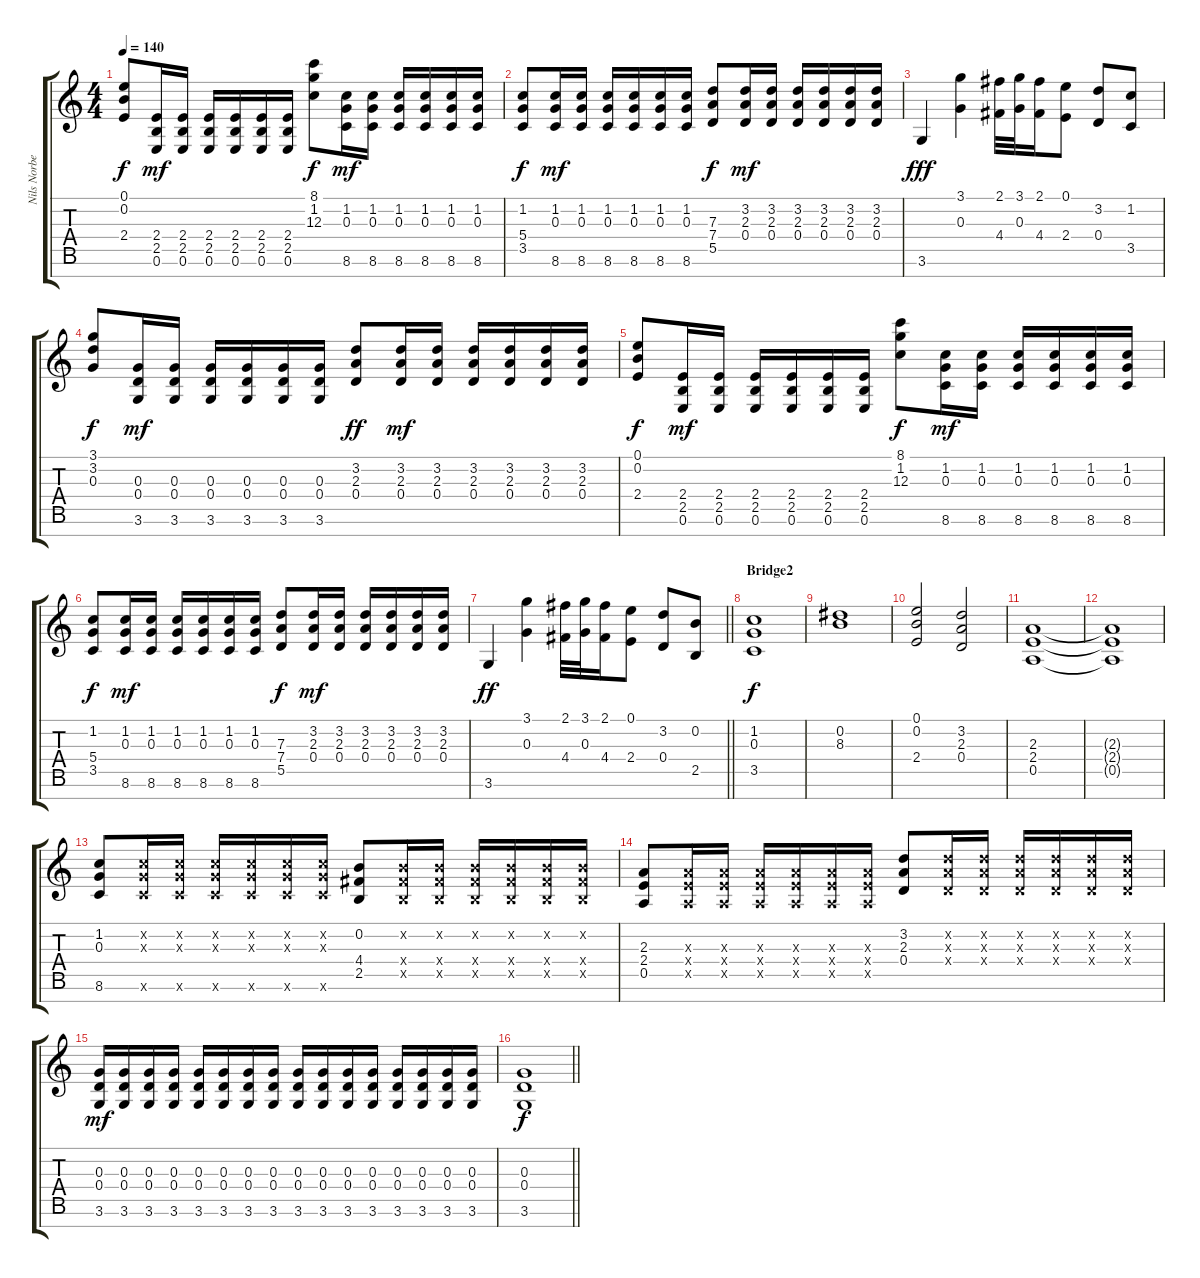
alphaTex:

\track ("Nils Norberg" "Nils Norbe") {instrument distortionguitar}
\staff {score tabs}
\tuning (E4 B3 G3 D3 A2 E2 B1) {hide}
\ts (4 4)
\tempo 140
\clef g2
\ks c
(0.1 0.2 2.4).8{dy f} (2.4 2.5 0.6).16{dy mf} (2.4 2.5 0.6).16 (2.4 2.5 0.6).16 (2.4 2.5 0.6).16 (2.4 2.5 0.6).16 (2.4 2.5 0.6).16 (8.1 1.2 12.3).8{dy f} (1.2 0.3 8.6).16{dy mf} (1.2 0.3 8.6).16 (1.2 0.3 8.6).16 (1.2 0.3 8.6).16 (1.2 0.3 8.6).16 (1.2 0.3 8.6).16 |
(1.2 5.4 3.5).8{dy f} (1.2 0.3 8.6).16{dy mf} (1.2 0.3 8.6).16 (1.2 0.3 8.6).16 (1.2 0.3 8.6).16 (1.2 0.3 8.6).16 (1.2 0.3 8.6).16 (7.3 7.4 5.5).8{dy f} (3.2 2.3 0.4).16{dy mf} (3.2 2.3 0.4).16 (3.2 2.3 0.4).16 (3.2 2.3 0.4).16 (3.2 2.3 0.4).16 (3.2 2.3 0.4).16 |
3.6.4{dy fff} (3.1 0.3).4 (2.1 4.4).32 (3.1 0.3).32 (2.1 4.4).16 (0.1 2.4).8 (3.2 0.4).8 (1.2 3.5).8 |
(3.1 3.2 0.3).8{dy f} (0.3 0.4 3.6).16{dy mf} (0.3 0.4 3.6).16 (0.3 0.4 3.6).16 (0.3 0.4 3.6).16 (0.3 0.4 3.6).16 (0.3 0.4 3.6).16 (3.2 2.3 0.4).8{dy ff} (3.2 2.3 0.4).16{dy mf} (3.2 2.3 0.4).16 (3.2 2.3 0.4).16 (3.2 2.3 0.4).16 (3.2 2.3 0.4).16 (3.2 2.3 0.4).16 |
(0.1 0.2 2.4).8{dy f} (2.4 2.5 0.6).16{dy mf} (2.4 2.5 0.6).16 (2.4 2.5 0.6).16 (2.4 2.5 0.6).16 (2.4 2.5 0.6).16 (2.4 2.5 0.6).16 (8.1 1.2 12.3).8{dy f} (1.2 0.3 8.6).16{dy mf} (1.2 0.3 8.6).16 (1.2 0.3 8.6).16 (1.2 0.3 8.6).16 (1.2 0.3 8.6).16 (1.2 0.3 8.6).16 |
(1.2 5.4 3.5).8{dy f} (1.2 0.3 8.6).16{dy mf} (1.2 0.3 8.6).16 (1.2 0.3 8.6).16 (1.2 0.3 8.6).16 (1.2 0.3 8.6).16 (1.2 0.3 8.6).16 (7.3 7.4 5.5).8{dy f} (3.2 2.3 0.4).16{dy mf} (3.2 2.3 0.4).16 (3.2 2.3 0.4).16 (3.2 2.3 0.4).16 (3.2 2.3 0.4).16 (3.2 2.3 0.4).16 |
\barLineRight lightlight
3.6.4{dy ff} (3.1 0.3).4 (2.1 4.4).32 (3.1 0.3).32 (2.1 4.4).16 (0.1 2.4).8 (3.2 0.4).8 (0.2 2.5).8 |
\section ("" "Bridge2")
(1.2 0.3 3.5).1{dy f} |
(0.2 8.3).1 |
(0.1 0.2 2.4).2 (3.2 2.3 0.4).2 |
(2.3 2.4 0.5).1{volume 4} |
(2.3{t} 2.4{t} 0.5{t}).1 |
(1.2 0.3 8.6).8{volume 16} (1.2{x} 0.3{x} 8.6{x}).16 (1.2{x} 0.3{x} 8.6{x}).16 (1.2{x} 0.3{x} 8.6{x}).16 (1.2{x} 0.3{x} 8.6{x}).16 (1.2{x} 0.3{x} 8.6{x}).16 (1.2{x} 0.3{x} 8.6{x}).16 (0.2 4.4 2.5).8 (0.2{x} 4.4{x} 2.5{x}).16 (0.2{x} 4.4{x} 2.5{x}).16 (0.2{x} 4.4{x} 2.5{x}).16 (0.2{x} 4.4{x} 2.5{x}).16 (0.2{x} 4.4{x} 2.5{x}).16 (0.2{x} 4.4{x} 2.5{x}).16 |
(2.3 2.4 0.5).8 (2.3{x} 2.4{x} 0.5{x}).16 (2.3{x} 2.4{x} 0.5{x}).16 (2.3{x} 2.4{x} 0.5{x}).16 (2.3{x} 2.4{x} 0.5{x}).16 (2.3{x} 2.4{x} 0.5{x}).16 (2.3{x} 2.4{x} 0.5{x}).16 (3.2 2.3 0.4).8 (3.2{x} 2.3{x} 0.4{x}).16 (3.2{x} 2.3{x} 0.4{x}).16 (3.2{x} 2.3{x} 0.4{x}).16 (3.2{x} 2.3{x} 0.4{x}).16 (3.2{x} 2.3{x} 0.4{x}).16 (3.2{x} 2.3{x} 0.4{x}).16 |
(0.3 0.4 3.6).16{dy mf} (0.3 0.4 3.6).16 (0.3 0.4 3.6).16 (0.3 0.4 3.6).16 (0.3 0.4 3.6).16 (0.3 0.4 3.6).16 (0.3 0.4 3.6).16 (0.3 0.4 3.6).16 (0.3 0.4 3.6).16 (0.3 0.4 3.6).16 (0.3 0.4 3.6).16 (0.3 0.4 3.6).16 (0.3 0.4 3.6).16 (0.3 0.4 3.6).16 (0.3 0.4 3.6).16 (0.3 0.4 3.6).16 |
\barLineRight lightlight
(0.3 0.4 3.6).1{dy f volume 8}
